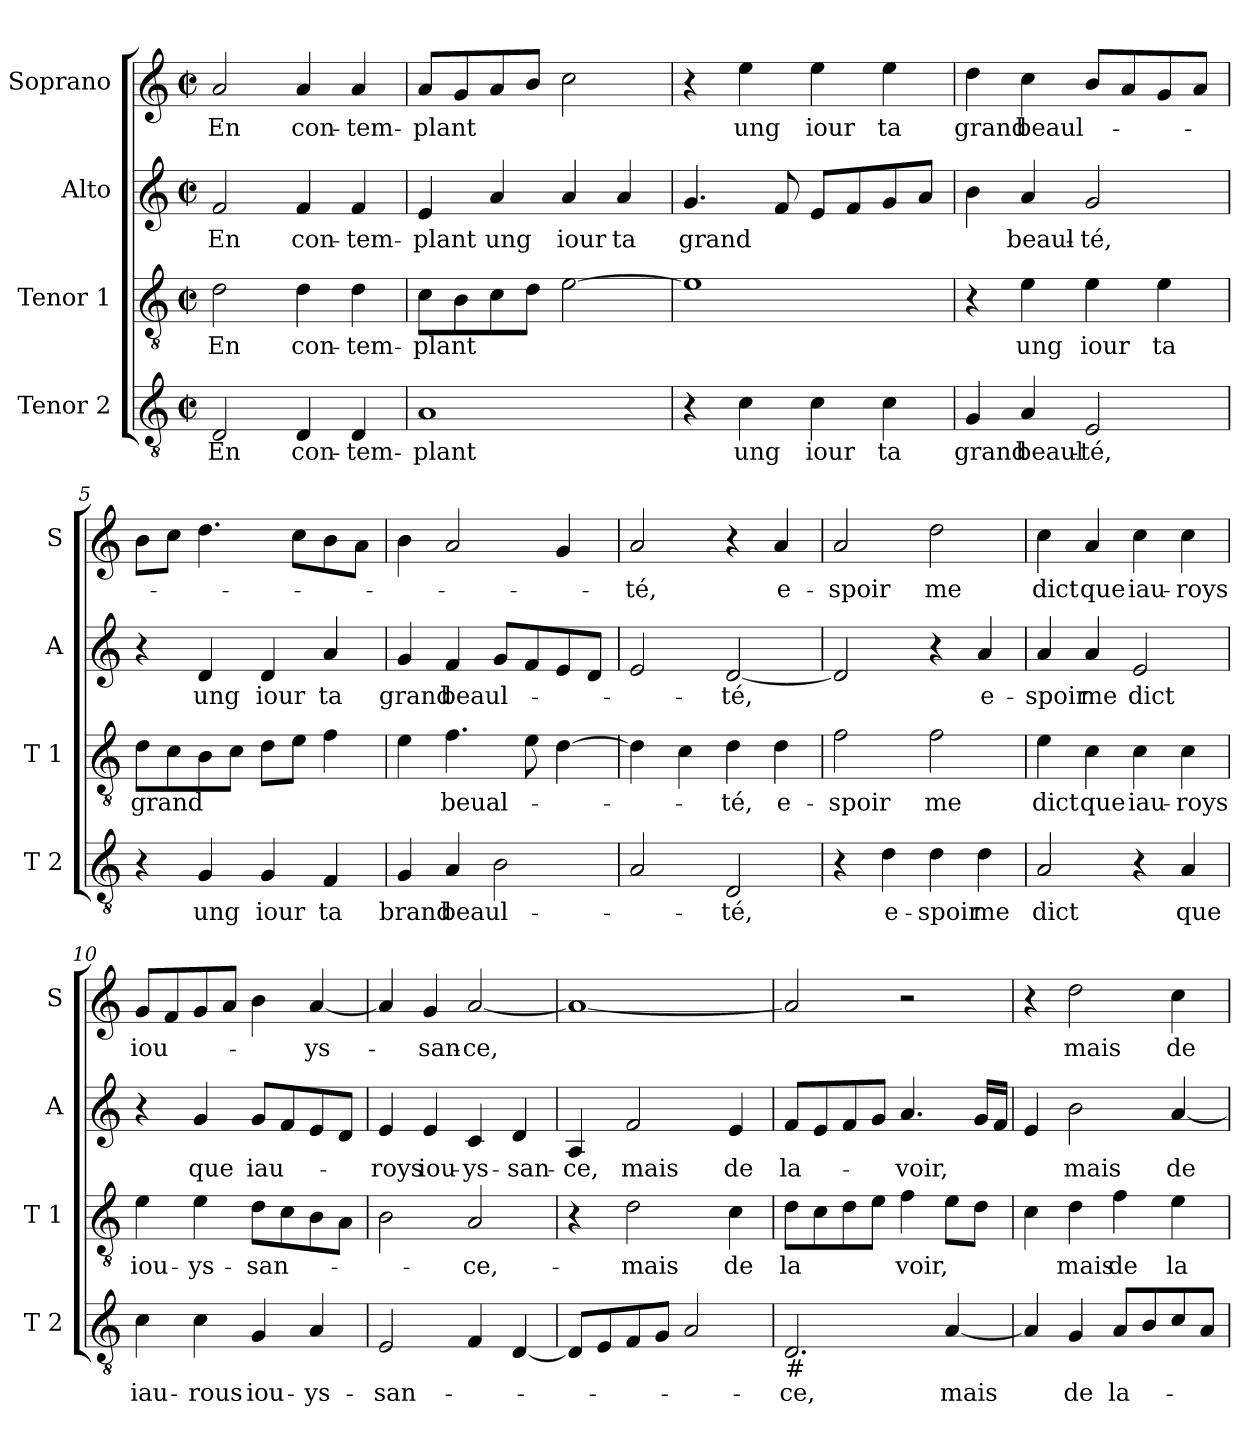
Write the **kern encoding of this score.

**kern	**text	**kern	**text	**kern	**text	**kern	**text
*part4	*part4	*part3	*part3	*part2	*part2	*part1	*part1
*staff4	*staff4	*staff3	*staff3	*staff2	*staff2	*staff1	*staff1
*I"Tenor 2	*	*I"Tenor 1	*	*I"Alto	*	*I"Soprano	*
*I'T 2	*	*I'T 1	*	*I'A	*	*I'S	*
*clefGv2	*	*clefGv2	*	*clefG2	*	*clefG2	*
*k[]	*	*k[]	*	*k[]	*	*k[]	*
*C:	*	*C:	*	*C:	*	*C:	*
*M2/2	*	*M2/2	*	*M2/2	*	*M2/2	*
*met(c|)	*	*met(c|)	*	*met(c|)	*	*met(c|)	*
=1	=1	=1	=1	=1	=1	=1	=1
!	!LO:LY:b	!	!LO:LY:b	!	!LO:LY:b	!	!LO:LY:b
2D/	En	2d\	En	2f/	En	2a/	En
!	!LO:LY:b	!	!LO:LY:b	!	!LO:LY:b	!	!LO:LY:b
4D/	con-	4d\	con-	4f/	con-	4a/	con-
!	!LO:LY:b	!	!LO:LY:b	!	!LO:LY:b	!	!LO:LY:b
4D/	-tem-	4d\	-tem-	4f/	-tem-	4a/	-tem-
=2	=2	=2	=2	=2	=2	=2	=2
!	!LO:LY:b	!	!LO:LY:b	!	!LO:LY:b	!	!LO:LY:b
1A	-plant	8c\L	-plant	4e/	-plant	8a/L	-plant
.	.	8B\	.	.	.	8g/	.
!	!	!	!	!	!LO:LY:b	!	!
.	.	8c\	.	4a/	ung	8a/	.
.	.	8d\J	.	.	.	8b/J	.
!	!	!	!	!	!LO:LY:b	!	!
.	.	[2e\	.	4a/	iour	2cc\	.
!	!	!	!	!	!LO:LY:b	!	!
.	.	.	.	4a/	ta	.	.
=3	=3	=3	=3	=3	=3	=3	=3
!	!	!	!	!	!LO:LY:b	!	!
4r	.	1e]	.	4.g/	grand	4r	.
!	!LO:LY:b	!	!	!	!	!	!LO:LY:b
4c\	ung	.	.	.	.	4ee\	ung
.	.	.	.	8f/	.	.	.
!	!LO:LY:b	!	!	!	!	!	!LO:LY:b
4c\	iour	.	.	8e/L	.	4ee\	iour
.	.	.	.	8f/	.	.	.
!	!LO:LY:b	!	!	!	!	!	!LO:LY:b
4c\	ta	.	.	8g/	.	4ee\	ta
.	.	.	.	8a/J	.	.	.
=4	=4	=4	=4	=4	=4	=4	=4
!	!LO:LY:b	!	!	!	!	!	!LO:LY:b
4G/	grand	4r	.	4b\	.	4dd\	grand
!	!LO:LY:b	!	!LO:LY:b	!	!LO:LY:b	!	!LO:LY:b
4A/	beaul-	4e\	ung	4a/	beaul-	4cc\	beaul-
!	!LO:LY:b	!	!LO:LY:b	!	!LO:LY:b	!	!
2E/	-té,	4e\	iour	2g/	-té,	8b/L	.
.	.	.	.	.	.	8a/	.
!	!	!	!LO:LY:b	!	!	!	!
.	.	4e\	ta	.	.	8g/	.
.	.	.	.	.	.	8a/J	.
=5	=5	=5	=5	=5	=5	=5	=5
!	!	!	!LO:LY:b	!	!	!	!
4r	.	8d\L	grand	4r	.	8b\L	.
.	.	8c\	.	.	.	8cc\J	.
!	!LO:LY:b	!	!	!	!LO:LY:b	!	!
4G/	ung	8B\	.	4d/	ung	4.dd\	.
.	.	8c\J	.	.	.	.	.
!	!LO:LY:b	!	!	!	!LO:LY:b	!	!
4G/	iour	8d\L	.	4d/	iour	.	.
.	.	8e\J	.	.	.	8cc\L	.
!	!LO:LY:b	!	!	!	!LO:LY:b	!	!
4F/	ta	4f\	.	4a/	ta	8b\	.
.	.	.	.	.	.	8a\J	.
!!LO:LB:g=z
=6	=6	=6	=6	=6	=6	=6	=6
!	!LO:LY:b	!	!	!	!LO:LY:b	!	!
4G/	brand	4e\	.	4g/	grand	4b\	.
!	!LO:LY:b	!	!LO:LY:b	!	!LO:LY:b	!	!
4A/	beaul-	4.f\	beual-	4f/	beaul-	2a/	.
2B\	.	.	.	8g/L	.	.	.
.	.	8e\	.	8f/	.	.	.
.	.	[4d\	.	8e/	.	4g/	.
.	.	.	.	8d/J	.	.	.
=7	=7	=7	=7	=7	=7	=7	=7
!	!	!	!	!	!	!	!LO:LY:b
2A/	.	4d\]	.	2e/	.	2a/	-té,
.	.	4c\	.	.	.	.	.
!	!LO:LY:b	!	!LO:LY:b	!	!LO:LY:b	!	!
2D/	-té,	4d\	-té,	[2d/	-té,	4r	.
!	!	!	!LO:LY:b	!	!	!	!LO:LY:b
.	.	4d\	e-	.	.	4a/	e-
=8	=8	=8	=8	=8	=8	=8	=8
!	!	!	!LO:LY:b	!	!	!	!LO:LY:b
4r	.	2f\	-spoir	2d/]	.	2a/	-spoir
!	!LO:LY:b	!	!	!	!	!	!
4d\	e-	.	.	.	.	.	.
!	!LO:LY:b	!	!LO:LY:b	!	!	!	!LO:LY:b
4d\	-spoir	2f\	me	4r	.	2dd\	me
!	!LO:LY:b	!	!	!	!LO:LY:b	!	!
4d\	me	.	.	4a/	e-	.	.
=9	=9	=9	=9	=9	=9	=9	=9
!	!LO:LY:b	!	!LO:LY:b	!	!LO:LY:b	!	!LO:LY:b
2A/	dict	4e\	dict	4a/	-spoir	4cc\	dict
!	!	!	!LO:LY:b	!	!LO:LY:b	!	!LO:LY:b
.	.	4c\	que	4a/	me	4a/	que
!	!	!	!LO:LY:b	!	!LO:LY:b	!	!LO:LY:b
4r	.	4c\	iau-	2e/	dict	4cc\	iau-
!	!LO:LY:b	!	!LO:LY:b	!	!	!	!LO:LY:b
4A/	que	4c\	-roys	.	.	4cc\	-roys
=10	=10	=10	=10	=10	=10	=10	=10
!	!LO:LY:b	!	!LO:LY:b	!	!	!	!LO:LY:b
4c\	iau-	4e\	iou-	4r	.	8g/L	iou-
.	.	.	.	.	.	8f/	.
!	!LO:LY:b	!	!LO:LY:b	!	!LO:LY:b	!	!
4c\	-rous	4e\	-ys-	4g/	que	8g/	.
.	.	.	.	.	.	8a/J	.
!	!LO:LY:b	!	!LO:LY:b	!	!LO:LY:b	!	!
4G/	iou-	8d\L	-san-	8g/L	iau-	4b\	.
.	.	8c\	.	8f/	.	.	.
!	!LO:LY:b	!	!	!	!	!	!LO:LY:b
4A/	-ys-	8B\	.	8e/	.	[4a/	-ys-
.	.	8A\J	.	8d/J	.	.	.
!!LO:PB:g=z
=11	=11	=11	=11	=11	=11	=11	=11
!	!LO:LY:b	!	!	!	!LO:LY:b	!	!
2E/	-san-	2B\	.	4e/	-roys	4a/]	.
!	!	!	!	!	!LO:LY:b	!	!LO:LY:b
.	.	.	.	4e/	iou-	4g/	-san-
!	!	!	!LO:LY:b	!	!LO:LY:b	!	!LO:LY:b
4F/	.	2A/	-ce,-	4c/	-ys-	[2a/	-ce,
!	!	!	!	!	!LO:LY:b	!	!
[4D/	.	.	.	4d/	-san-	.	.
=12	=12	=12	=12	=12	=12	=12	=12
!	!	!	!	!	!LO:LY:b	!	!
8D/L]	.	4r	.	4A/	-ce,	1a_	.
8E/	.	.	.	.	.	.	.
!	!	!	!LO:LY:b	!	!LO:LY:b	!	!
8F/	.	2d\	-mais	2f/	mais	.	.
8G/J	.	.	.	.	.	.	.
2A/	.	.	.	.	.	.	.
!	!	!	!LO:LY:b	!	!LO:LY:b	!	!
.	.	4c\	de	4e/	de	.	.
=13	=13	=13	=13	=13	=13	=13	=13
!LO:TX:b:t=#	!	!	!	!	!	!	!
!	!LO:LY:b	!	!LO:LY:b	!	!LO:LY:b	!	!
2.D/	-ce,	8d\L	la	8f/L	la-	2a/]	.
.	.	8c\	.	8e/	.	.	.
.	.	8d\	.	8f/	.	.	.
.	.	8e\J	.	8g/J	.	.	.
!	!	!	!LO:LY:b	!	!LO:LY:b	!	!
.	.	4f\	voir,	4.a/	-voir,	2r	.
!	!LO:LY:b	!	!	!	!	!	!
[4A/	mais	8e\L	.	.	.	.	.
.	.	8d\J	.	16g/LL	.	.	.
.	.	.	.	16f/JJ	.	.	.
=14	=14	=14	=14	=14	=14	=14	=14
4A/]	.	4c\	.	4e/	.	4r	.
!	!LO:LY:b	!	!LO:LY:b	!	!LO:LY:b	!	!LO:LY:b
4G/	de	4d\	mais	2b\	mais	2dd\	mais
!	!LO:LY:b	!	!LO:LY:b	!	!	!	!
8A/L	la-	4f\	de	.	.	.	.
8B/	.	.	.	.	.	.	.
!	!	!	!LO:LY:b	!	!LO:LY:b	!	!LO:LY:b
8c/	.	4e\	la	[4a/	de	4cc\	de
8A/J	.	.	.	.	.	.	.
=	=	=	=	=	=	=	=
*-	*-	*-	*-	*-	*-	*-	*-
